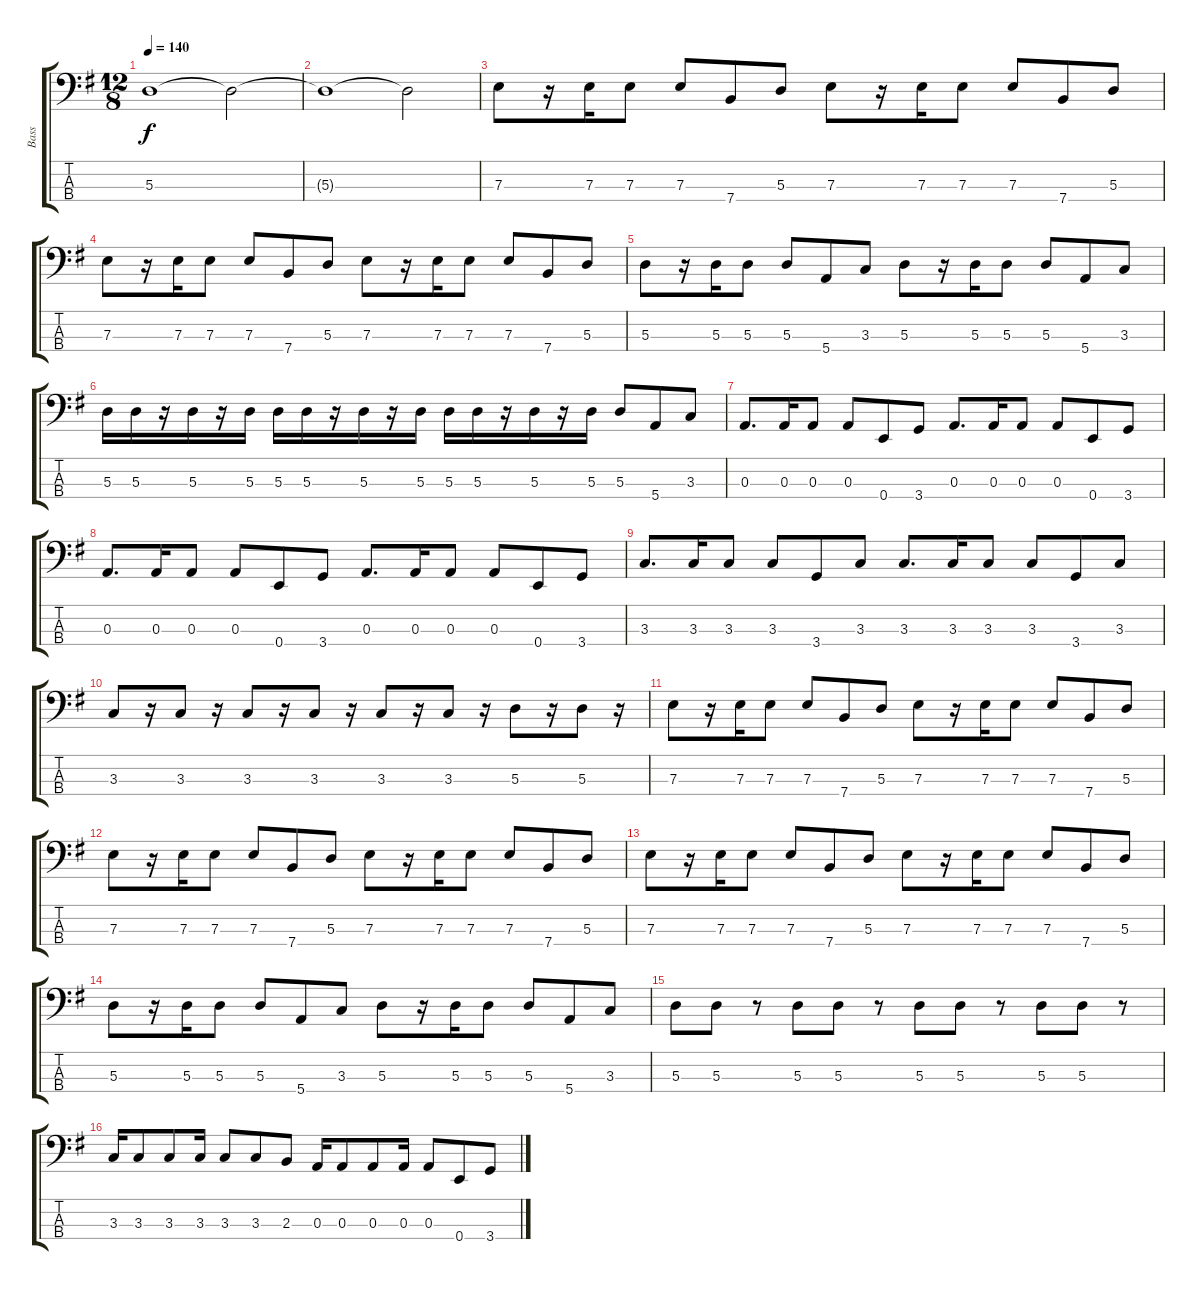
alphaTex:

\track ("Bass" "Bass") {instrument electricbasspick}
\staff {score tabs}
\tuning (G2 D2 A1 E1) {hide}
\ts (12 8)
\tempo 140
\clef f4
\ks g
5.3{t}.1{dy f} 5.3{t}.2 |
5.3{t}.1 5.3{t}.2 |
7.3.8 r.16 7.3.16 7.3.8 7.3.8 7.4.8 5.3.8 7.3.8 r.16 7.3.16 7.3.8 7.3.8 7.4.8 5.3.8 |
7.3.8 r.16 7.3.16 7.3.8 7.3.8 7.4.8 5.3.8 7.3.8 r.16 7.3.16 7.3.8 7.3.8 7.4.8 5.3.8 |
5.3.8 r.16 5.3.16 5.3.8 5.3.8 5.4.8 3.3.8 5.3.8 r.16 5.3.16 5.3.8 5.3.8 5.4.8 3.3.8 |
5.3.16 5.3.16 r.16 5.3.16 r.16 5.3.16 5.3.16 5.3.16 r.16 5.3.16 r.16 5.3.16 5.3.16 5.3.16 r.16 5.3.16 r.16 5.3.16 5.3.8 5.4.8 3.3.8 |
0.3.8{d} 0.3.16 0.3.8 0.3.8 0.4.8 3.4.8 0.3.8{d} 0.3.16 0.3.8 0.3.8 0.4.8 3.4.8 |
0.3.8{d} 0.3.16 0.3.8 0.3.8 0.4.8 3.4.8 0.3.8{d} 0.3.16 0.3.8 0.3.8 0.4.8 3.4.8 |
3.3.8{d} 3.3.16 3.3.8 3.3.8 3.4.8 3.3.8 3.3.8{d} 3.3.16 3.3.8 3.3.8 3.4.8 3.3.8 |
3.3.8 r.16 3.3.8 r.16 3.3.8 r.16 3.3.8 r.16 3.3.8 r.16 3.3.8 r.16 5.3.8 r.16 5.3.8 r.16 |
7.3.8 r.16 7.3.16 7.3.8 7.3.8 7.4.8 5.3.8 7.3.8 r.16 7.3.16 7.3.8 7.3.8 7.4.8 5.3.8 |
7.3.8 r.16 7.3.16 7.3.8 7.3.8 7.4.8 5.3.8 7.3.8 r.16 7.3.16 7.3.8 7.3.8 7.4.8 5.3.8 |
7.3.8 r.16 7.3.16 7.3.8 7.3.8 7.4.8 5.3.8 7.3.8 r.16 7.3.16 7.3.8 7.3.8 7.4.8 5.3.8 |
5.3.8 r.16 5.3.16 5.3.8 5.3.8 5.4.8 3.3.8 5.3.8 r.16 5.3.16 5.3.8 5.3.8 5.4.8 3.3.8 |
5.3.8 5.3.8 r.8 5.3.8 5.3.8 r.8 5.3.8 5.3.8 r.8 5.3.8 5.3.8 r.8 |
3.3.16 3.3.8 3.3.8 3.3.16 3.3.8 3.3.8 2.3.8 0.3.16 0.3.8 0.3.8 0.3.16 0.3.8 0.4.8 3.4.8
